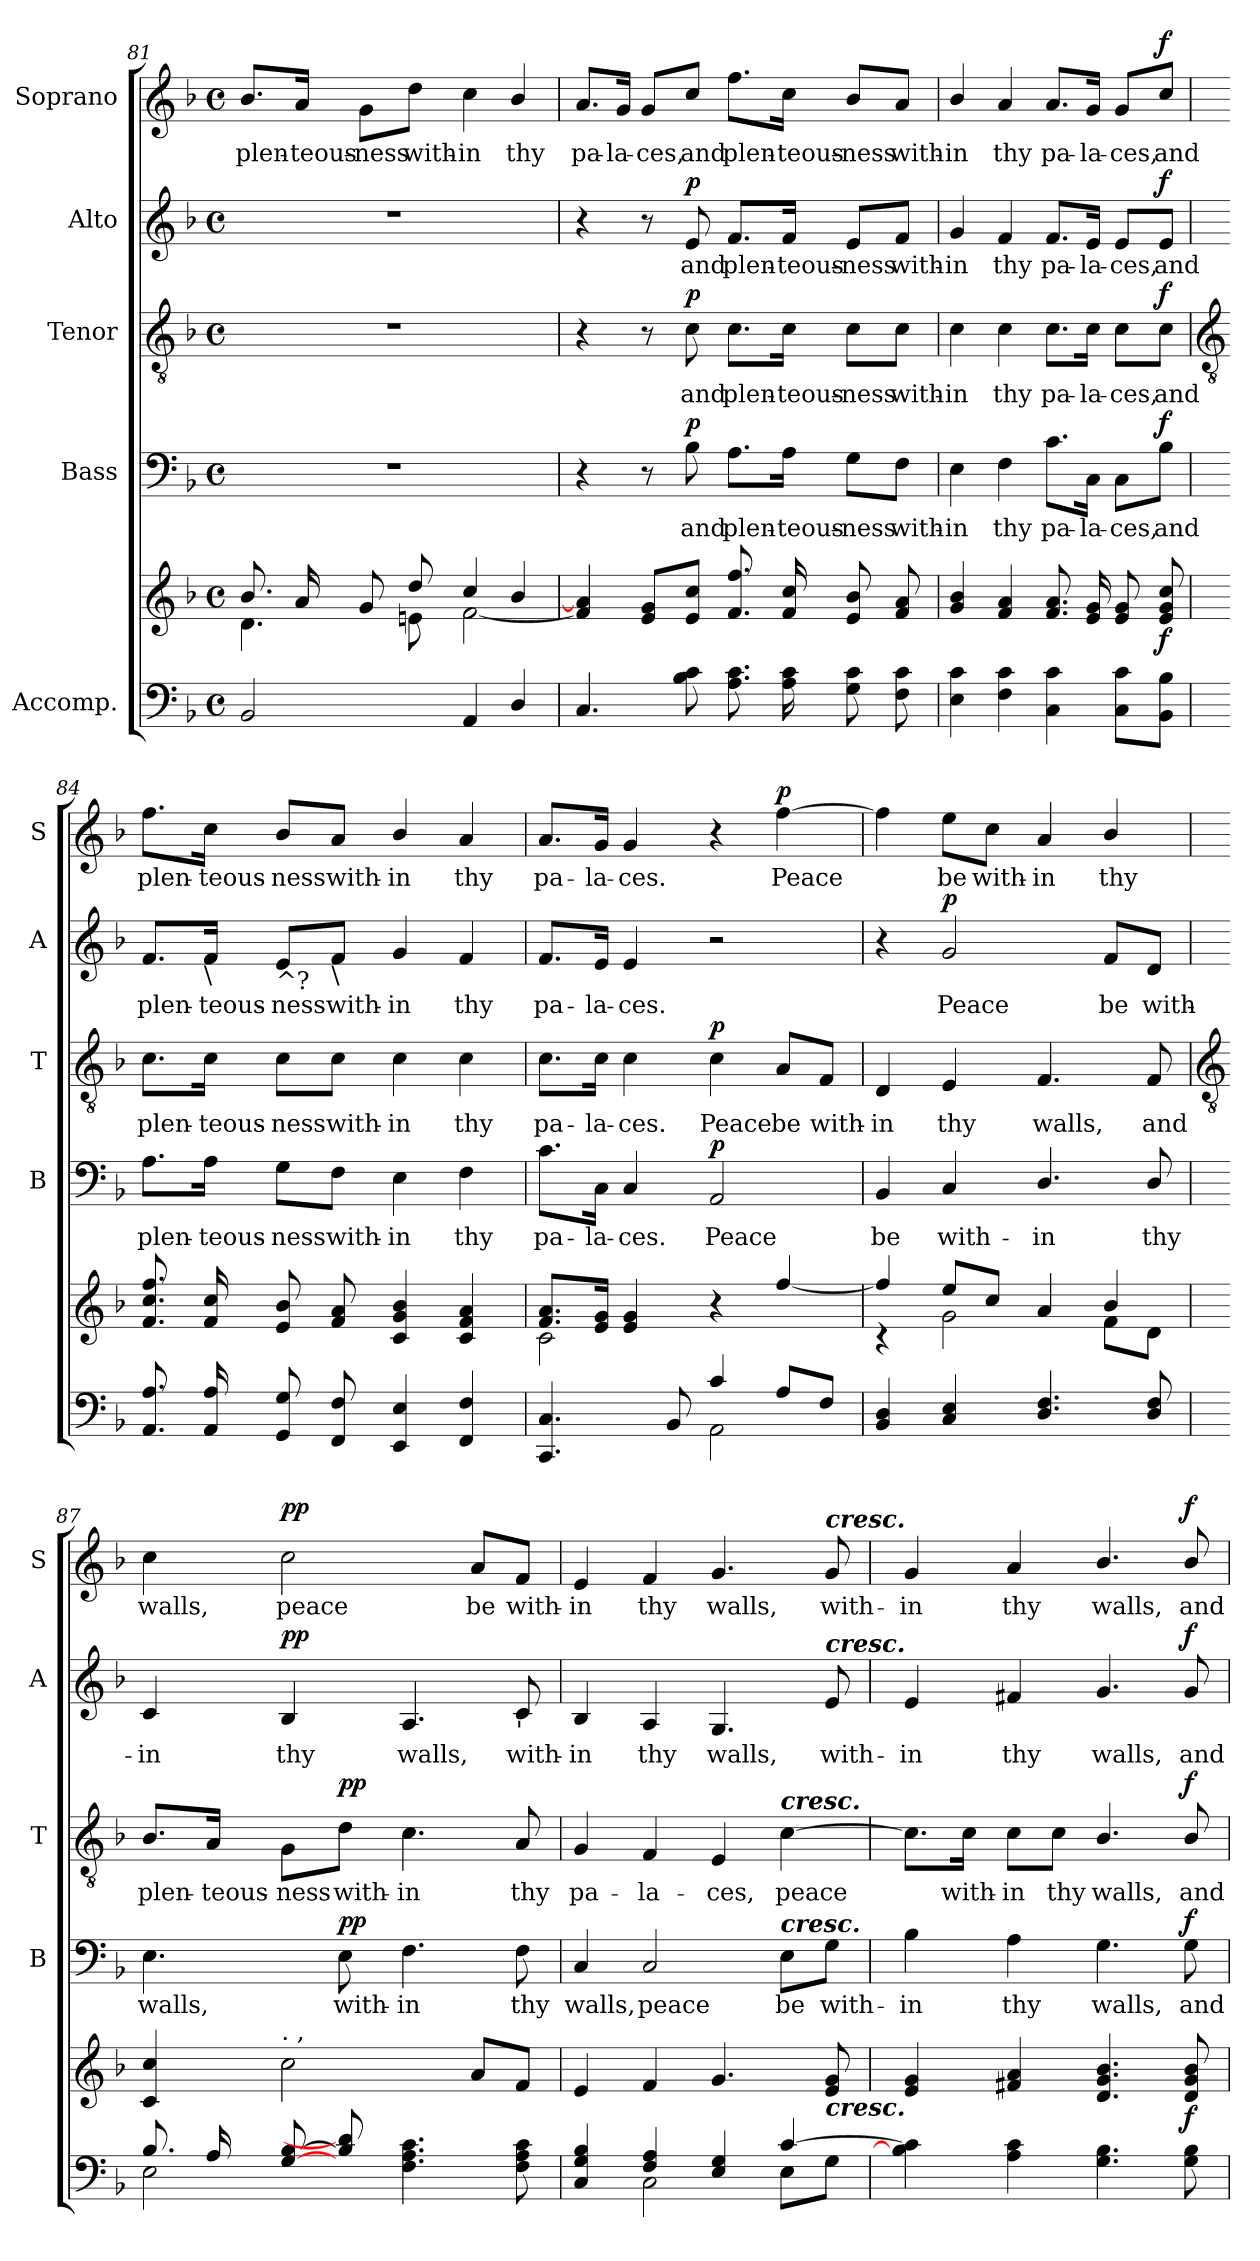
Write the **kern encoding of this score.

**kern	**kern	**dynam	**kern	**text	**dynam	**kern	**text	**dynam	**kern	**text	**dynam	**kern	**text	**dynam
*part5	*part5	*part5	*part4	*part4	*part4	*part3	*part3	*part3	*part2	*part2	*part2	*part1	*part1	*part1
*staff6	*staff5	*staff5/6	*staff4	*staff4	*staff4	*staff3	*staff3	*staff3	*staff2	*staff2	*staff2	*staff1	*staff1	*staff1
*I"Accomp.	*	*	*I"Bass	*	*	*I"Tenor	*	*	*I"Alto	*	*	*I"Soprano	*	*
*	*	*	*I'B	*	*	*I'T	*	*	*I'A	*	*	*I'S	*	*
!!LO:LB:g=z
*clefF4	*clefG2	*	*clefF4	*	*	*clefGv2	*	*	*clefG2	*	*	*clefG2	*	*
*k[b-]	*k[b-]	*	*k[b-]	*	*	*k[b-]	*	*	*k[b-]	*	*	*k[b-]	*	*
*F:	*F:	*	*F:	*	*	*F:	*	*	*F:	*	*	*F:	*	*
*M4/4	*M4/4	*	*M4/4	*	*	*M4/4	*	*	*M4/4	*	*	*M4/4	*	*
*met(c)	*met(c)	*	*met(c)	*	*	*met(c)	*	*	*met(c)	*	*	*met(c)	*	*
=81	=81	=81	=81	=81	=81	=81	=81	=81	=81	=81	=81	=81	=81	=81
*	*^	*	*	*	*	*	*	*	*	*	*	*	*	*
!	!	!	!	!	!	!	!	!	!	!	!	!	!	!LO:LY:b	!
2BB-	8.b-/L	4.d\	.	1r	.	.	1r	.	.	1r	.	.	8.b-/L	plen-	.
!	!	!	!	!	!	!	!	!	!	!	!	!	!	!LO:LY:b	!
.	16a/L	.	.	.	.	.	.	.	.	.	.	.	16a/Jk	-teous-	.
!	!	!	!	!	!	!	!	!	!	!	!	!	!	!LO:LY:b	!
.	8g/	.	.	.	.	.	.	.	.	.	.	.	8g\L	-ness	.
!	!	!	!	!	!	!	!	!	!	!	!	!	!	!LO:LY:b	!
.	8dd/J	8en\	.	.	.	.	.	.	.	.	.	.	8dd\J	with-	.
!	!	!	!	!	!	!	!	!	!	!	!	!	!	!LO:LY:b	!
4AA	4cc/	[2f\	.	.	.	.	.	.	.	.	.	.	4cc	-in	.
!	!	!	!	!	!	!	!	!	!	!	!	!	!	!LO:LY:b	!
4D/	4b-/	.	.	.	.	.	.	.	.	.	.	.	4b-/	thy	.
=82	=82	=82	=82	=82	=82	=82	=82	=82	=82	=82	=82	=82	=82	=82	=82
!	!	!	!	!	!	!	!	!	!	!	!	!	!	!LO:LY:b	!
4.C	4ryy	4f/] 4a/]	.	4r	.	.	4r	.	.	4r	.	.	8.a/L	pa-	.
!	!	!	!	!	!	!	!	!	!	!	!	!	!	!LO:LY:b	!
.	.	.	.	.	.	.	.	.	.	.	.	.	16g/Jk	-la-	.
!	!	!	!	!	!	!	!	!	!	!	!	!	!	!LO:LY:b	!
.	8e/ 8g/L	4ryy	.	8r	.	.	8r	.	.	8r	.	.	8g/L	-ces,	.
!	!	!	!	!	!LO:LY:b	!LO:DY:b	!	!LO:LY:b	!LO:DY:b	!	!LO:LY:b	!LO:DY:b	!	!LO:LY:b	!
8B-\ 8c\	8e/ 8cc/J	.	.	8B-	and	p	8c	and	p	8e	and	p	8cc/J	and	.
!	!	!	!	!	!LO:LY:b	!	!	!LO:LY:b	!	!	!LO:LY:b	!	!	!LO:LY:b	!
8.A\ 8.c\L	8.f/ 8.ff/L	2ryy	.	8.A\L	plen-	.	8.c\L	plen-	.	8.f/L	plen-	.	8.ff\L	plen-	.
!	!	!	!	!	!LO:LY:b	!	!	!LO:LY:b	!	!	!LO:LY:b	!	!	!LO:LY:b	!
16A\ 16c\L	16f/ 16cc/L	.	.	16A\Jk	-teous-	.	16c\Jk	-teous-	.	16f/Jk	-teous-	.	16cc\Jk	-teous-	.
!	!	!	!	!	!LO:LY:b	!	!	!LO:LY:b	!	!	!LO:LY:b	!	!	!LO:LY:b	!
8G\ 8c\	8e/ 8b-/	.	.	8G\L	-ness	.	8c\L	-ness	.	8e/L	-ness	.	8b-/L	-ness	.
!	!	!	!	!	!LO:LY:b	!	!	!LO:LY:b	!	!	!LO:LY:b	!	!	!LO:LY:b	!
8F\ 8c\J	8f/ 8a/J	.	.	8F\J	with-	.	8c\J	with-	.	8f/J	with-	.	8a/J	with-	.
=83	=83	=83	=83	=83	=83	=83	=83	=83	=83	=83	=83	=83	=83	=83	=83
!	!	!	!	!	!LO:LY:b	!	!	!LO:LY:b	!	!	!LO:LY:b	!	!	!LO:LY:b	!
4E\ 4c\	4g/ 4b-/	1ryy	.	4E	-in	.	4c	-in	.	4g	-in	.	4b-/	-in	.
!	!	!	!	!	!LO:LY:b	!	!	!LO:LY:b	!	!	!LO:LY:b	!	!	!LO:LY:b	!
4F\ 4c\	4f/ 4a/	.	.	4F	thy	.	4c	thy	.	4f	thy	.	4a	thy	.
!	!	!	!	!	!LO:LY:b	!	!	!LO:LY:b	!	!	!LO:LY:b	!	!	!LO:LY:b	!
4C\ 4c\	8.f/ 8.a/L	.	.	8.c\L	pa-	.	8.c\L	pa-	.	8.f/L	pa-	.	8.a/L	pa-	.
!	!	!	!	!	!LO:LY:b	!	!	!LO:LY:b	!	!	!LO:LY:b	!	!	!LO:LY:b	!
.	16e/ 16g/L	.	.	16C\Jk	-la-	.	16c\Jk	-la-	.	16e/Jk	-la-	.	16g/Jk	-la-	.
!	!	!	!	!	!LO:LY:b	!	!	!LO:LY:b	!	!	!LO:LY:b	!	!	!LO:LY:b	!
8C\ 8c\L	8e/ 8g/	.	.	8C\L	-ces,	.	8c\L	-ces,	.	8e/L	-ces,	.	8g/L	-ces,	.
!	!	!	!LO:DY:b	!	!LO:LY:b	!LO:DY:b	!	!LO:LY:b	!LO:DY:b	!	!LO:LY:b	!LO:DY:b	!	!LO:LY:b	!LO:DY:b
8BB-\ 8B-\J	8e/ 8g/ 8cc/J	.	f	8B-\J	and	f	8c\J	and	f	8e/J	and	f	8cc/J	and	f
!!LO:LB:g=z
=84	=84	=84	=84	=84	=84	=84	=84	=84	=84	=84	=84	=84	=84	=84	=84
*	*	*	*	*	*	*	*clefGv2	*	*	*	*	*	*	*	*
*^	*	*	*	*	*	*	*	*	*	*	*	*	*	*	*
!	!	!	!	!	!	!LO:LY:b	!	!	!LO:LY:b	!	!	!LO:LY:b	!	!	!LO:LY:b	!
8.AA 8.AL	1ryy	8.f/ 8.cc/ 8.ff/L	1ryy	.	8.A\L	plen-	.	8.c\L	plen-	.	8.f/L	plen-	.	8.ff\L	plen-	.
!	!	!	!	!	!	!	!	!	!	!	!LO:TX:b:t=\	!	!	!	!	!
!	!	!	!	!	!	!LO:LY:b	!	!	!LO:LY:b	!	!	!LO:LY:b	!	!	!LO:LY:b	!
16AA 16AL	.	16f/ 16cc/L	.	.	16A\Jk	-teous-	.	16c\Jk	-teous-	.	16f/Jk	-teous-	.	16cc\Jk	-teous-	.
!	!	!	!	!	!	!	!	!	!	!	!LO:TX:b:t=^?	!	!	!	!	!
!	!	!	!	!	!	!LO:LY:b	!	!	!LO:LY:b	!	!	!LO:LY:b	!	!	!LO:LY:b	!
8GG 8G	.	8e/ 8b-/	.	.	8G\L	-ness	.	8c\L	-ness	.	8e/L	-ness	.	8b-/L	-ness	.
!	!	!	!	!	!	!	!	!	!	!	!LO:TX:b:t=\	!	!	!	!	!
!	!	!	!	!	!	!LO:LY:b	!	!	!LO:LY:b	!	!	!LO:LY:b	!	!	!LO:LY:b	!
8FF 8FJ	.	8f/ 8a/J	.	.	8F\J	with-	.	8c\J	with-	.	8f/J	with-	.	8a/J	with-	.
!	!	!	!	!	!	!LO:LY:b	!	!	!LO:LY:b	!	!	!LO:LY:b	!	!	!LO:LY:b	!
4EE 4E	.	4c/ 4g/ 4b-/	.	.	4E	-in	.	4c	-in	.	4g	-in	.	4b-/	-in	.
!	!	!	!	!	!	!LO:LY:b	!	!	!LO:LY:b	!	!	!LO:LY:b	!	!	!LO:LY:b	!
4FF 4F	.	4c/ 4f/ 4a/	.	.	4F	thy	.	4c	thy	.	4f	thy	.	4a	thy	.
=85	=85	=85	=85	=85	=85	=85	=85	=85	=85	=85	=85	=85	=85	=85	=85	=85
!	!	!	!	!	!	!LO:LY:b	!	!	!LO:LY:b	!	!	!LO:LY:b	!	!	!LO:LY:b	!
4.CC 4.C	2ryy	8.f/ 8.a/L	2c\	.	8.c\L	pa-	.	8.c\L	pa-	.	8.f/L	pa-	.	8.a/L	pa-	.
!	!	!	!	!	!	!LO:LY:b	!	!	!LO:LY:b	!	!	!LO:LY:b	!	!	!LO:LY:b	!
.	.	16e/ 16g/J	.	.	16C\Jk	-la-	.	16c\Jk	-la-	.	16e/Jk	-la-	.	16g/Jk	-la-	.
!	!	!	!	!	!	!LO:LY:b	!	!	!LO:LY:b	!	!	!LO:LY:b	!	!	!LO:LY:b	!
.	.	4e/ 4g/	.	.	4C	-ces.	.	4c	-ces.	.	4e	-ces.	.	4g	-ces.	.
8BB-	.	.	.	.	.	.	.	.	.	.	.	.	.	.	.	.
!	!	!	!	!	!	!LO:LY:b	!LO:DY:b	!	!LO:LY:b	!LO:DY:b	!	!	!	!	!	!
4c/	2AA\	4r	2ryy	.	2AA	Peace	p	4c	Peace	p	2r	.	.	4r	.	.
!	!	!	!	!	!	!	!	!	!LO:LY:b	!	!	!	!	!	!LO:LY:b	!LO:DY:b
8A/L	.	[4ff/	.	.	.	.	.	8A/L	be	.	.	.	.	[4ff	Peace	p
!	!	!	!	!	!	!	!	!	!LO:LY:b	!	!	!	!	!	!	!
8F/J	.	.	.	.	.	.	.	8F/J	with-	.	.	.	.	.	.	.
=86	=86	=86	=86	=86	=86	=86	=86	=86	=86	=86	=86	=86	=86	=86	=86	=86
!	!	!	!	!	!	!LO:LY:b	!	!	!LO:LY:b	!	!	!	!	!	!	!
4BB- 4D	1ryy	4ff/]	4r	.	4BB-	be	.	4D	-in	.	4r	.	.	4ff]	.	.
!	!	!	!	!	!	!LO:LY:b	!	!	!LO:LY:b	!	!	!LO:LY:b	!LO:DY:b	!	!LO:LY:b	!
4C 4E	.	8ee/L	2g\	.	4C	with-	.	4E	thy	.	2g	Peace	p	8ee\L	be	.
!	!	!	!	!	!	!	!	!	!	!	!	!	!	!	!LO:LY:b	!
.	.	8cc/J	.	.	.	.	.	.	.	.	.	.	.	8cc\J	with-	.
!	!	!	!	!	!	!LO:LY:b	!	!	!LO:LY:b	!	!	!	!	!	!LO:LY:b	!
4.D 4.F	.	4a/	.	.	4.D/	-in	.	4.F	walls,	.	.	.	.	4a	-in	.
!	!	!	!	!	!	!	!	!	!	!	!	!LO:LY:b	!	!	!LO:LY:b	!
.	.	4b-/	8f\L	.	.	.	.	.	.	.	8f/L	be	.	4b-/	thy	.
!	!	!	!	!	!	!LO:LY:b	!	!	!LO:LY:b	!	!	!LO:LY:b	!	!	!	!
8D 8F	.	.	8d\J	.	8D/	thy	.	8F	and	.	8d/J	with-	.	.	.	.
*	*	*v	*v	*	*	*	*	*	*	*	*	*	*	*	*	*
!!LO:LB:g=z
=87	=87	=87	=87	=87	=87	=87	=87	=87	=87	=87	=87	=87	=87	=87	=87
*	*	*	*	*	*	*	*clefGv2	*	*	*	*	*	*	*	*
*	*	*^	*	*	*	*	*	*	*	*	*	*	*	*	*
!	!	!	!	!	!	!LO:LY:b	!	!	!LO:LY:b	!	!	!LO:LY:b	!	!	!LO:LY:b	!
*	*	*v	*v	*	*	*	*	*	*	*	*	*	*	*	*	*
8.B-/L	2E\	4c 4cc	.	4.E	walls,	.	8.B-/L	plen-	.	4c	-in	.	4cc	walls,	.
!	!	!	!	!	!	!	!	!LO:LY:b	!	!	!	!	!	!	!
16A/L	.	.	.	.	.	.	16A/Jk	-teous-	.	.	.	.	.	.	.
!	!	!LO:TX:a:t=.     ,	!	!	!	!	!	!	!	!	!	!	!	!	!
!	!	!	!	!	!	!	!	!LO:LY:b	!	!	!LO:LY:b	!LO:DY:b	!	!LO:LY:b	!LO:DY:b
[8G/ [8B-/	.	2cc\	.	.	.	.	8G\L	-ness	.	4B-	thy	pp	2cc	peace	pp
!	!	!	!	!	!LO:LY:b	!LO:DY:b	!	!LO:LY:b	!LO:DY:b	!	!	!	!	!	!
8B-/] 8d/]J	.	.	.	8E	with-	pp	8d\J	with-	pp	.	.	.	.	.	.
!	!	!	!	!	!LO:LY:b	!	!	!LO:LY:b	!	!	!LO:LY:b	!	!	!	!
4.F\ 4.A\ 4.c\	2ryy	.	.	4.F	-in	.	4.c	-in	.	4.A	walls,	.	.	.	.
!	!	!	!	!	!	!	!	!	!	!	!	!	!	!LO:LY:b	!
.	.	8aL	.	.	.	.	.	.	.	.	.	.	8a/L	be	.
!	!	!	!	!	!	!	!	!	!	!LO:TX:b:t='	!	!	!	!	!
!	!	!	!	!	!LO:LY:b	!	!	!LO:LY:b	!	!	!LO:LY:b	!	!	!LO:LY:b	!
8F\ 8A\ 8c\	.	8fJ	.	8F	thy	.	8A	thy	.	8c	with-	.	8f/J	with-	.
=88	=88	=88	=88	=88	=88	=88	=88	=88	=88	=88	=88	=88	=88	=88	=88
!	!	!	!	!	!LO:LY:b	!	!	!LO:LY:b	!	!	!LO:LY:b	!	!	!LO:LY:b	!
4C/ 4G/ 4B-/	4ryy	4e	.	4C	walls,	.	4G	pa-	.	4B-	-in	.	4e	-in	.
!	!	!	!	!	!LO:LY:b	!	!	!LO:LY:b	!	!	!LO:LY:b	!	!	!LO:LY:b	!
4F/ 4A/	2C\	4f	.	2C	peace	.	4F	-la-	.	4A	thy	.	4f	thy	.
!	!	!	!	!	!	!	!	!LO:LY:b	!	!	!LO:LY:b	!	!	!LO:LY:b	!
4E/ 4G/	.	4.g	.	.	.	.	4E	-ces,	.	4.G	walls,	.	4.g	walls,	.
!	!	!	!	!	!	!	!LO:TX:a:Bi:t=cresc.	!	!	!	!	!	!	!	!
!	!	!	!	!LO:TX:a:Bi:t=cresc.	!	!	!	!	!	!	!	!	!	!	!
!	!	!	!	!	!LO:LY:b	!	!	!LO:LY:b	!	!	!	!	!	!	!
[4c/	8E\L	.	.	8E\L	be	.	[4c	peace	.	.	.	.	.	.	.
!	!	!	!	!	!	!	!	!	!	!	!	!	!LO:TX:a:Bi:t=cresc.	!	!
!	!	!	!	!	!	!	!	!	!	!LO:TX:a:Bi:t=cresc.	!	!	!	!	!
!	!	!LO:TX:b:Bi:t=cresc.	!	!	!	!	!	!	!	!	!	!	!	!	!
!	!	!	!	!	!LO:LY:b	!	!	!	!	!	!LO:LY:b	!	!	!LO:LY:b	!
.	8G\J	8e 8g	.	8G\J	with-	.	.	.	.	8e	with-	.	8g	with-	.
=89	=89	=89	=89	=89	=89	=89	=89	=89	=89	=89	=89	=89	=89	=89	=89
!	!	!	!	!	!LO:LY:b	!	!	!	!	!	!LO:LY:b	!	!	!LO:LY:b	!
4B-\] 4c\]	1ryy	4e 4g	.	4B-	-in	.	8.c\L]	.	.	4e	-in	.	4g	-in	.
!	!	!	!	!	!	!	!	!LO:LY:b	!	!	!	!	!	!	!
.	.	.	.	.	.	.	16c\Jk	with-	.	.	.	.	.	.	.
!	!	!	!	!	!LO:LY:b	!	!	!LO:LY:b	!	!	!LO:LY:b	!	!	!LO:LY:b	!
4A\ 4c\	.	4f#X 4a	.	4A	thy	.	8c\L	-in	.	4f#X	thy	.	4a	thy	.
!	!	!	!	!	!	!	!	!LO:LY:b	!	!	!	!	!	!	!
.	.	.	.	.	.	.	8c\J	thy	.	.	.	.	.	.	.
!	!	!	!	!	!LO:LY:b	!	!	!LO:LY:b	!	!	!LO:LY:b	!	!	!LO:LY:b	!
4.G\ 4.B-\	.	4.d 4.g 4.b-	.	4.G	walls,	.	4.B-/	walls,	.	4.g	walls,	.	4.b-/	walls,	.
!	!	!	!LO:DY:b	!	!LO:LY:b	!LO:DY:b	!	!LO:LY:b	!LO:DY:b	!	!LO:LY:b	!LO:DY:b	!	!LO:LY:b	!LO:DY:b
8G\ 8B-\	.	8d 8g 8b-	f	8G	and	f	8B-/	and	f	8g	and	f	8b-/	and	f
*v	*v	*	*	*	*	*	*	*	*	*	*	*	*	*	*
=	=	=	=	=	=	=	=	=	=	=	=	=	=	=
*-	*-	*-	*-	*-	*-	*-	*-	*-	*-	*-	*-	*-	*-	*-
